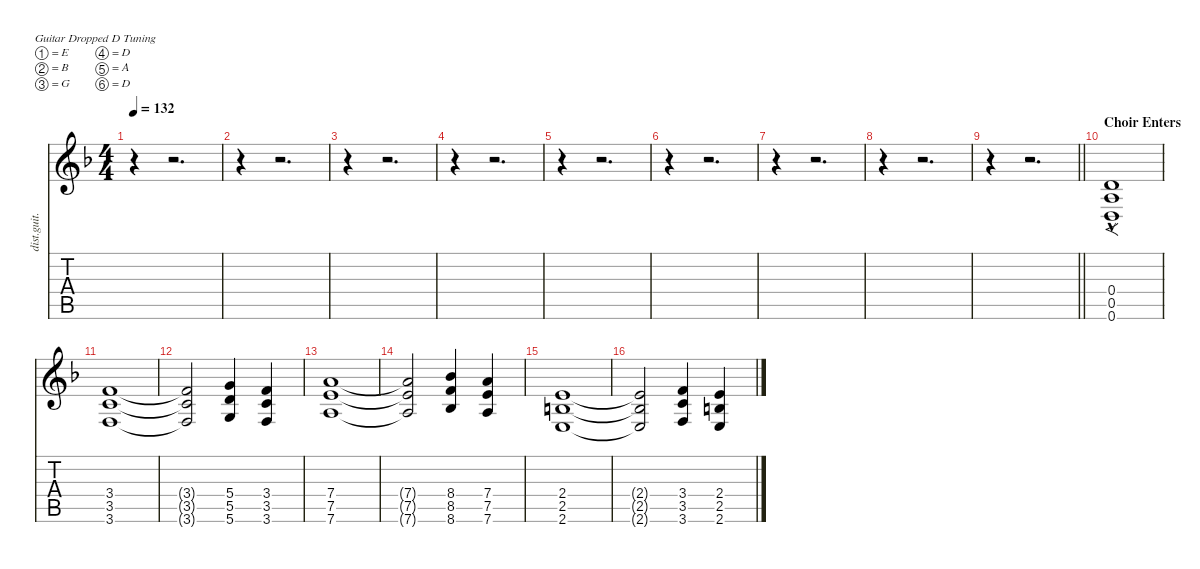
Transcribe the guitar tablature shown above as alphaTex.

\defaultSystemsLayout 4
\hideDynamics
\bracketExtendMode nobrackets
\otherSystemsTrackNameOrientation horizontal
\track ("2nd Rhythm " "dist.guit.") {instrument distortionguitar}
\staff {score tabs}
\tuning (E4 B3 G3 D3 A2 D2)
\ts (4 4)
\tempo 132
\clef g2
\ks dminor
r.4{dy f} r.2{d} |
r.4 r.2{d} |
r.4 r.2{d} |
r.4 r.2{d} |
r.4 r.2{d} |
r.4 r.2{d} |
r.4 r.2{d} |
r.4 r.2{d} |
\barLineRight lightlight
r.4 r.2{d} |
\section ("" "Choir Enters")
(0.4{acc forcenatural} 0.5{hac acc forcenatural} 0.6{acc forcenatural}).1{f} |
(3.4{acc forcenatural} 3.5{acc forcenatural} 3.6{acc forcenatural}).1 |
(3.4{t acc forcenatural} 3.5{t acc forcenatural} 3.6{t acc forcenatural}).2 (5.4{acc forcenatural} 5.5{acc forcenatural} 5.6{acc forcenatural}).4 (3.4{acc forcenatural} 3.5{acc forcenatural} 3.6{acc forcenatural}).4 |
(7.4{acc forcenatural} 7.5{acc forcenatural} 7.6{acc forcenatural}).1 |
(7.4{t acc forcenatural} 7.5{t acc forcenatural} 7.6{t acc forcenatural}).2 (8.4{acc b} 8.5{acc forcenatural} 8.6{acc b}).4 (7.4{acc forcenatural} 7.5{acc forcenatural} 7.6{acc forcenatural}).4 |
(2.4{acc forcenatural} 2.5{acc forcenatural} 2.6{acc forcenatural}).1 |
(2.4{t acc forcenatural} 2.5{t acc forcenatural} 2.6{t acc forcenatural}).2 (3.4{acc forcenatural} 3.5{acc forcenatural} 3.6{acc forcenatural}).4 (2.4{acc forcenatural} 2.5{acc forcenatural} 2.6{acc forcenatural}).4
